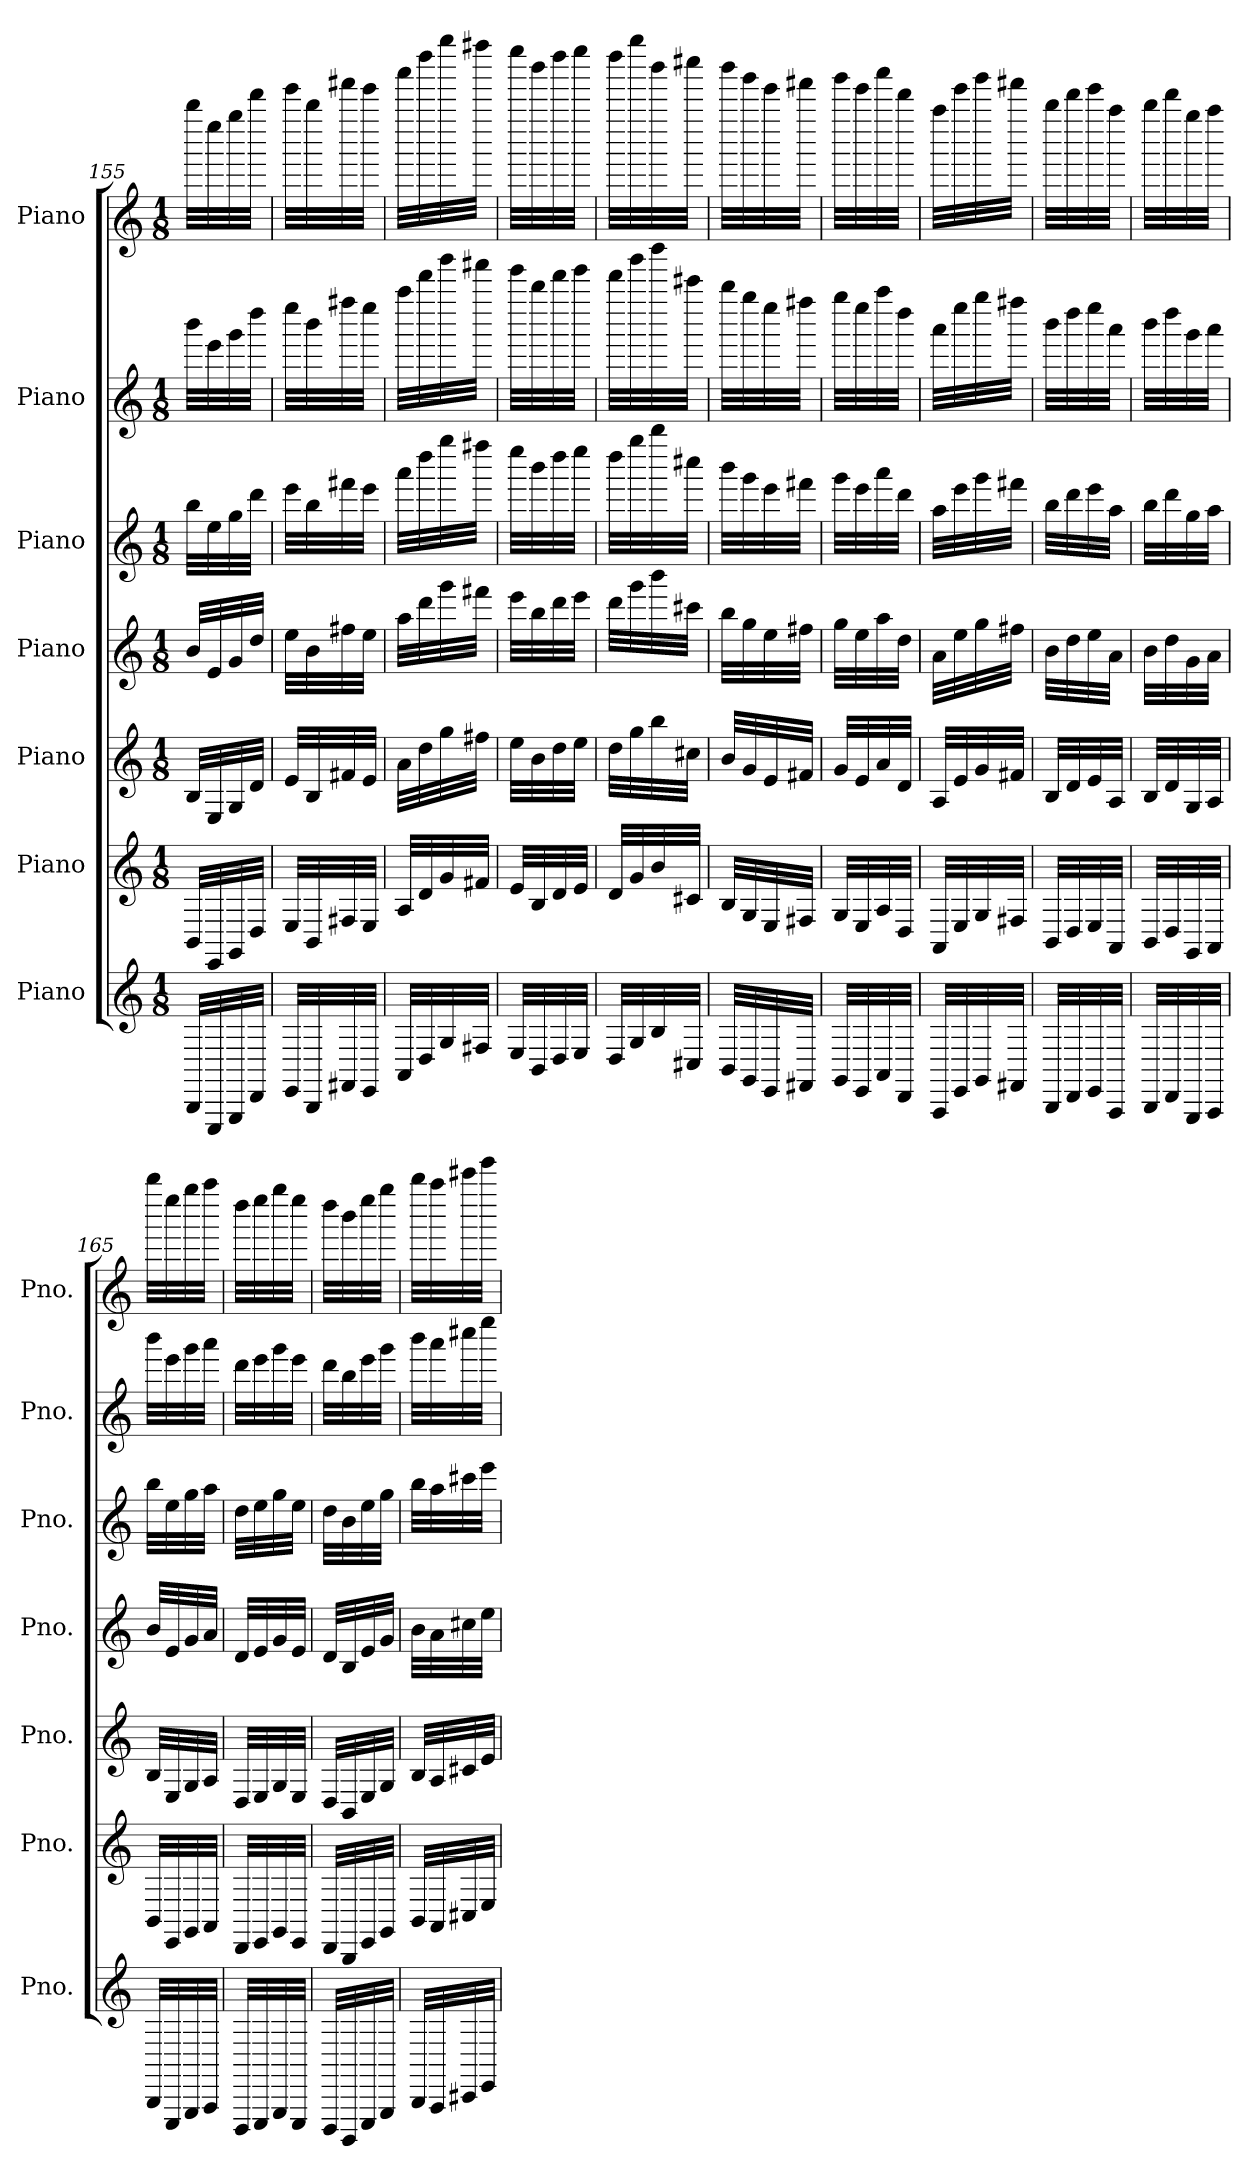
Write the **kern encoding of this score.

**kern	**kern	**kern	**kern	**kern	**kern	**kern
*part7	*part6	*part5	*part4	*part3	*part2	*part1
*staff7	*staff6	*staff5	*staff4	*staff3	*staff2	*staff1
*I"Piano	*I"Piano	*I"Piano	*I"Piano	*I"Piano	*I"Piano	*I"Piano
*I'Pno.	*I'Pno.	*I'Pno.	*I'Pno.	*I'Pno.	*I'Pno.	*I'Pno.
*clefG2	*clefG2	*clefG2	*clefG2	*clefG2	*clefG2	*clefG2
*k[]	*k[]	*k[]	*k[]	*k[]	*k[]	*k[]
*M1/8	*M1/8	*M1/8	*M1/8	*M1/8	*M1/8	*M1/8
=155	=155	=155	=155	=155	=155	=155
32BBB/LLL	32BB/LLL	32B/LLL	32b/LLL	32bb\LLL	32bbb\LLL	32bbbb\LLL
32EEE/	32EE/	32E/	32e/	32ee\	32eee\	32eeee\
32GGG/	32GG/	32G/	32g/	32gg\	32ggg\	32gggg\
32DD/JJJ	32D/JJJ	32d/JJJ	32dd/JJJ	32ddd\JJJ	32dddd\JJJ	32ddddd\JJJ
=156	=156	=156	=156	=156	=156	=156
32EE/LLL	32E/LLL	32e/LLL	32ee\LLL	32eee\LLL	32eeee\LLL	32eeeee\LLL
32BBB/	32BB/	32B/	32b\	32bb\	32bbb\	32bbbb\
32FF#X/	32F#X/	32f#X/	32ff#X\	32fff#X\	32ffff#X\	32fffff#X\
32EE/JJJ	32E/JJJ	32e/JJJ	32ee\JJJ	32eee\JJJ	32eeee\JJJ	32eeeee\JJJ
=157	=157	=157	=157	=157	=157	=157
32AA/LLL	32A/LLL	32a\LLL	32aa\LLL	32aaa\LLL	32aaaa\LLL	32aaaaa\LLL
32D/	32d/	32dd\	32ddd\	32dddd\	32ddddd\	32dddddd\
32G/	32g/	32gg\	32ggg\	32gggg\	32ggggg\	32gggggg\
32F#X/JJJ	32f#X/JJJ	32ff#X\JJJ	32fff#X\JJJ	32ffff#X\JJJ	32fffff#X\JJJ	32ffffff#X\JJJ
=158	=158	=158	=158	=158	=158	=158
32E/LLL	32e/LLL	32ee\LLL	32eee\LLL	32eeee\LLL	32eeeee\LLL	32eeeeee\LLL
32BB/	32B/	32b\	32bb\	32bbb\	32bbbb\	32bbbbb\
32D/	32d/	32dd\	32ddd\	32dddd\	32ddddd\	32dddddd\
32E/JJJ	32e/JJJ	32ee\JJJ	32eee\JJJ	32eeee\JJJ	32eeeee\JJJ	32eeeeee\JJJ
!!LO:PB:g=z
=159	=159	=159	=159	=159	=159	=159
32D/LLL	32d/LLL	32dd\LLL	32ddd\LLL	32dddd\LLL	32ddddd\LLL	32dddddd\LLL
32G/	32g/	32gg\	32ggg\	32gggg\	32ggggg\	32gggggg\
32B/	32b/	32bb\	32bbb\	32bbbb\	32bbbbb\	32bbbbb\
32C#X/JJJ	32c#X/JJJ	32cc#X\JJJ	32ccc#X\JJJ	32cccc#X\JJJ	32ccccc#X\JJJ	32cccccc#X\JJJ
=160	=160	=160	=160	=160	=160	=160
32BB/LLL	32B/LLL	32b/LLL	32bb\LLL	32bbb\LLL	32bbbb\LLL	32bbbbb\LLL
32GG/	32G/	32g/	32gg\	32ggg\	32gggg\	32ggggg\
32EE/	32E/	32e/	32ee\	32eee\	32eeee\	32eeeee\
32FF#X/JJJ	32F#X/JJJ	32f#X/JJJ	32ff#X\JJJ	32fff#X\JJJ	32ffff#X\JJJ	32fffff#X\JJJ
=161	=161	=161	=161	=161	=161	=161
32GG/LLL	32G/LLL	32g/LLL	32gg\LLL	32ggg\LLL	32gggg\LLL	32ggggg\LLL
32EE/	32E/	32e/	32ee\	32eee\	32eeee\	32eeeee\
32AA/	32A/	32a/	32aa\	32aaa\	32aaaa\	32aaaaa\
32DD/JJJ	32D/JJJ	32d/JJJ	32dd\JJJ	32ddd\JJJ	32dddd\JJJ	32ddddd\JJJ
=162	=162	=162	=162	=162	=162	=162
32AAA/LLL	32AA/LLL	32A/LLL	32a\LLL	32aa\LLL	32aaa\LLL	32aaaa\LLL
32EE/	32E/	32e/	32ee\	32eee\	32eeee\	32eeeee\
32GG/	32G/	32g/	32gg\	32ggg\	32gggg\	32ggggg\
32FF#X/JJJ	32F#X/JJJ	32f#X/JJJ	32ff#X\JJJ	32fff#X\JJJ	32ffff#X\JJJ	32fffff#X\JJJ
=163	=163	=163	=163	=163	=163	=163
32BBB/LLL	32BB/LLL	32B/LLL	32b\LLL	32bb\LLL	32bbb\LLL	32bbbb\LLL
32DD/	32D/	32d/	32dd\	32ddd\	32dddd\	32ddddd\
32EE/	32E/	32e/	32ee\	32eee\	32eeee\	32eeeee\
32AAA/JJJ	32AA/JJJ	32A/JJJ	32a\JJJ	32aa\JJJ	32aaa\JJJ	32aaaa\JJJ
=164	=164	=164	=164	=164	=164	=164
32BBB/LLL	32BB/LLL	32B/LLL	32b\LLL	32bb\LLL	32bbb\LLL	32bbbb\LLL
32DD/	32D/	32d/	32dd\	32ddd\	32dddd\	32ddddd\
32GGG/	32GG/	32G/	32g\	32gg\	32ggg\	32gggg\
32AAA/JJJ	32AA/JJJ	32A/JJJ	32a\JJJ	32aa\JJJ	32aaa\JJJ	32aaaa\JJJ
=165	=165	=165	=165	=165	=165	=165
32BBB/LLL	32BB/LLL	32B/LLL	32b/LLL	32bb\LLL	32bbb\LLL	32bbbb\LLL
32EEE/	32EE/	32E/	32e/	32ee\	32eee\	32eeee\
32GGG/	32GG/	32G/	32g/	32gg\	32ggg\	32gggg\
32AAA/JJJ	32AA/JJJ	32A/JJJ	32a/JJJ	32aa\JJJ	32aaa\JJJ	32aaaa\JJJ
=166	=166	=166	=166	=166	=166	=166
32DDD/LLL	32DD/LLL	32D/LLL	32d/LLL	32dd\LLL	32ddd\LLL	32dddd\LLL
32EEE/	32EE/	32E/	32e/	32ee\	32eee\	32eeee\
32GGG/	32GG/	32G/	32g/	32gg\	32ggg\	32gggg\
32EEE/JJJ	32EE/JJJ	32E/JJJ	32e/JJJ	32ee\JJJ	32eee\JJJ	32eeee\JJJ
!!LO:PB:g=z
=167	=167	=167	=167	=167	=167	=167
32DDD/LLL	32DD/LLL	32D/LLL	32d/LLL	32dd\LLL	32ddd\LLL	32dddd\LLL
32BBBB/	32BBB/	32BB/	32B/	32b\	32bb\	32bbb\
32EEE/	32EE/	32E/	32e/	32ee\	32eee\	32eeee\
32GGG/JJJ	32GG/JJJ	32G/JJJ	32g/JJJ	32gg\JJJ	32ggg\JJJ	32gggg\JJJ
=168	=168	=168	=168	=168	=168	=168
32BBB/LLL	32BB/LLL	32B/LLL	32b\LLL	32bb\LLL	32bbb\LLL	32bbbb\LLL
32AAA/	32AA/	32A/	32a\	32aa\	32aaa\	32aaaa\
32CC#X/	32C#X/	32c#X/	32cc#X\	32ccc#X\	32cccc#X\	32ccccc#X\
32EE/JJJ	32E/JJJ	32e/JJJ	32ee\JJJ	32eee\JJJ	32eeee\JJJ	32eeeee\JJJ
=	=	=	=	=	=	=
*-	*-	*-	*-	*-	*-	*-
